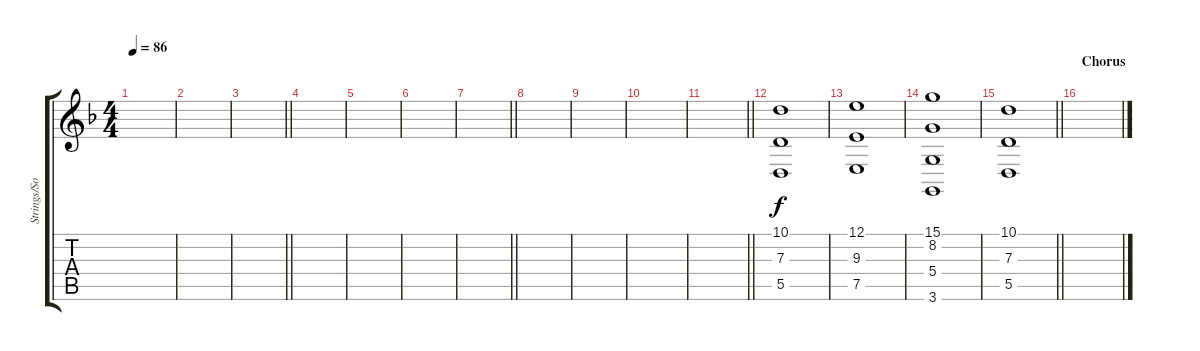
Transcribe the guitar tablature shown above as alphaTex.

\track ("Strings/Solo Gtr" "Strings/So") {instrument stringensemble1}
\staff {score tabs}
\tuning (E4 B3 G3 D3 A2 E2) {hide}
\ts (4 4)
\tempo 86
\clef g2
\ks f
|
|
\barLineRight lightlight
|
|
|
|
\barLineRight lightlight
|
|
|
|
\barLineRight lightlight
|
(10.1 7.3 5.5).1{instrument choiraahs} |
(12.1 9.3 7.5).1 |
(15.1 8.2 5.4 3.6).1 |
\barLineRight lightlight
(10.1 7.3 5.5).1 |
\section ("" "Chorus")
